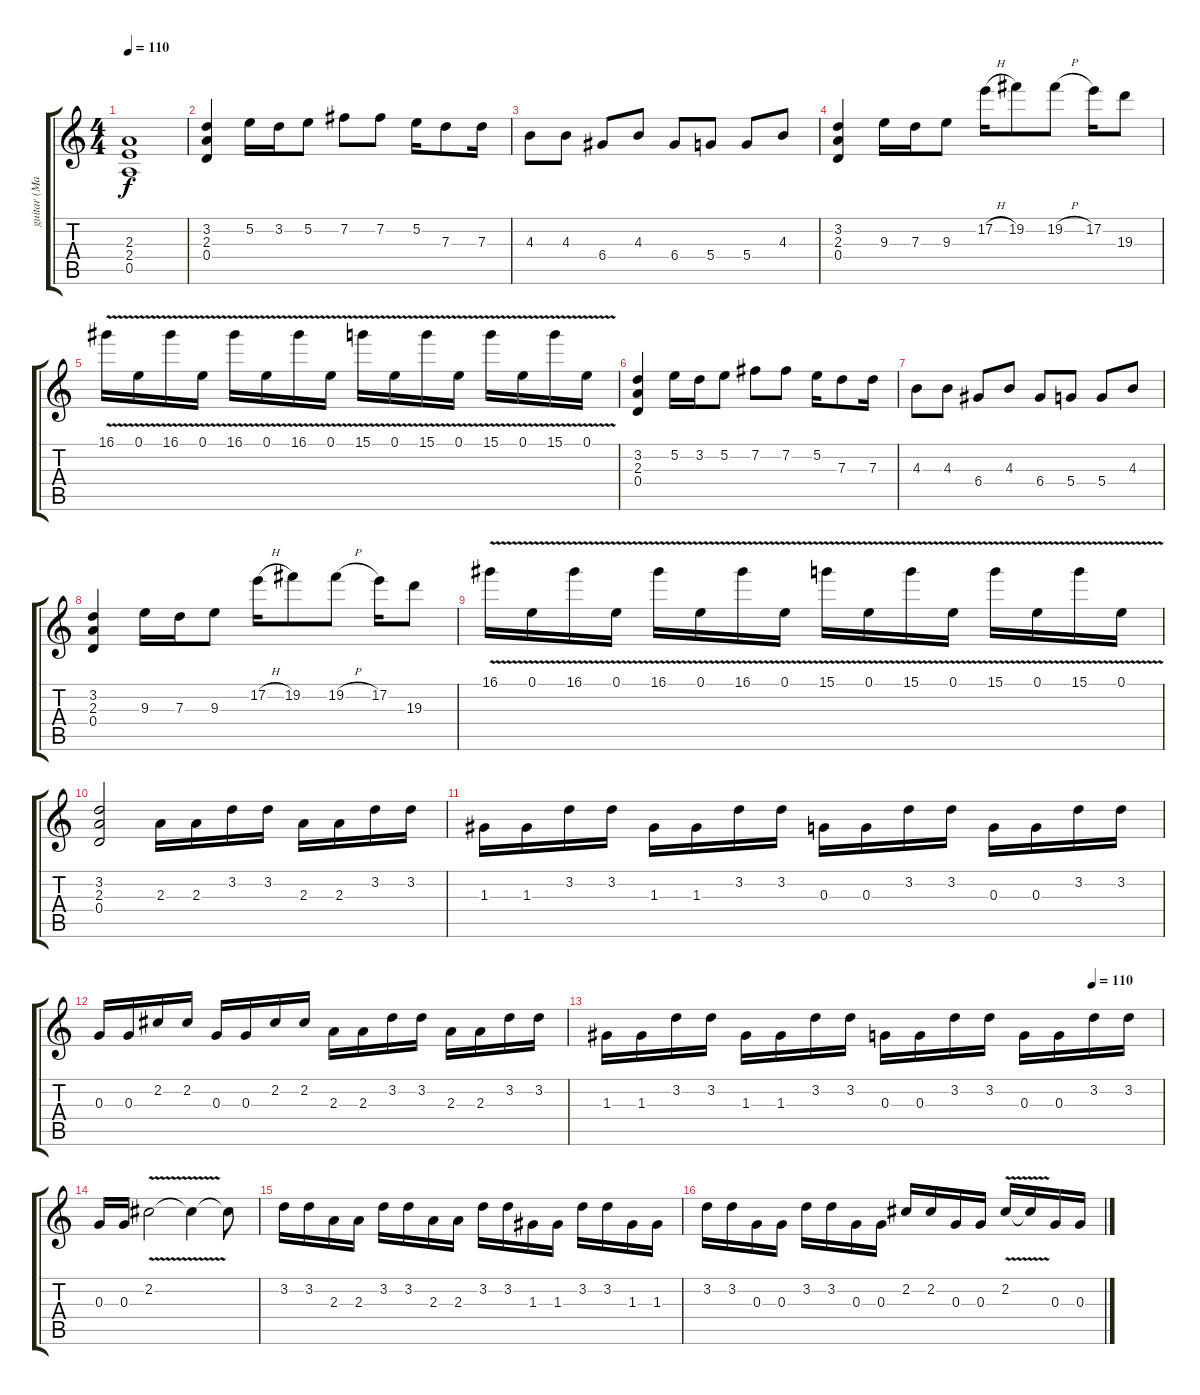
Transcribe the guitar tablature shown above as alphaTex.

\track ("guitar (Mattew Bellamy)" "guitar (Ma") {instrument overdrivenguitar}
\staff {score tabs}
\tuning (E4 B3 G3 D3 A2 D2) {hide}
\ts (4 4)
\tempo 110
\clef g2
\ks c
(2.3 2.4 0.5).1{dy f} |
(3.2 2.3 0.4).4 5.2.16 3.2.16 5.2.8 7.2.8 7.2.8 5.2.16 7.3.8 7.3.16 |
4.3.8 4.3.8 6.4.8 4.3.8 6.4.8 5.4.8 5.4.8 4.3.8 |
(3.2 2.3 0.4).4 9.3.16 7.3.16 9.3.8 17.2{h}.16 19.2.8 19.2{h}.8 17.2.16 19.3.8 |
16.1{v}.16 0.1{v}.16 16.1{v}.16 0.1{v}.16 16.1{v}.16 0.1{v}.16 16.1{v}.16 0.1{v}.16 15.1{v}.16 0.1{v}.16 15.1{v}.16 0.1{v}.16 15.1{v}.16 0.1{v}.16 15.1{v}.16 0.1{v}.16 |
(3.2 2.3 0.4).4 5.2.16 3.2.16 5.2.8 7.2.8 7.2.8 5.2.16 7.3.8 7.3.16 |
4.3.8 4.3.8 6.4.8 4.3.8 6.4.8 5.4.8 5.4.8 4.3.8 |
(3.2 2.3 0.4).4 9.3.16 7.3.16 9.3.8 17.2{h}.16 19.2.8 19.2{h}.8 17.2.16 19.3.8 |
16.1{v}.16 0.1{v}.16 16.1{v}.16 0.1{v}.16 16.1{v}.16 0.1{v}.16 16.1{v}.16 0.1{v}.16 15.1{v}.16 0.1{v}.16 15.1{v}.16 0.1{v}.16 15.1{v}.16 0.1{v}.16 15.1{v}.16 0.1{v}.16 |
(3.2 2.3 0.4).2 2.3.16 2.3.16 3.2.16 3.2.16 2.3.16 2.3.16 3.2.16 3.2.16 |
1.3.16 1.3.16 3.2.16 3.2.16 1.3.16 1.3.16 3.2.16 3.2.16 0.3.16 0.3.16 3.2.16 3.2.16 0.3.16 0.3.16 3.2.16 3.2.16 |
0.3.16 0.3.16 2.2.16 2.2.16 0.3.16 0.3.16 2.2.16 2.2.16 2.3.16 2.3.16 3.2.16 3.2.16 2.3.16 2.3.16 3.2.16 3.2.16 |
\tempo (110 0.875)
1.3.16 1.3.16 3.2.16 3.2.16 1.3.16 1.3.16 3.2.16 3.2.16 0.3.16 0.3.16 3.2.16 3.2.16 0.3.16 0.3.16 3.2.16 3.2.16 |
0.3.16 0.3.16 2.2{v}.2 2.2{t}.4 2.2{t}.8 |
3.2.16{volume 5} 3.2.16 2.3.16 2.3.16 3.2.16 3.2.16 2.3.16 2.3.16 3.2.16 3.2.16 1.3.16 1.3.16 3.2.16 3.2.16 1.3.16 1.3.16 |
3.2.16 3.2.16 0.3.16 0.3.16 3.2.16 3.2.16 0.3.16 0.3.16 2.2.16 2.2.16 0.3.16 0.3.16 2.2{v}.16 2.2{t}.16 0.3.16 0.3.16
